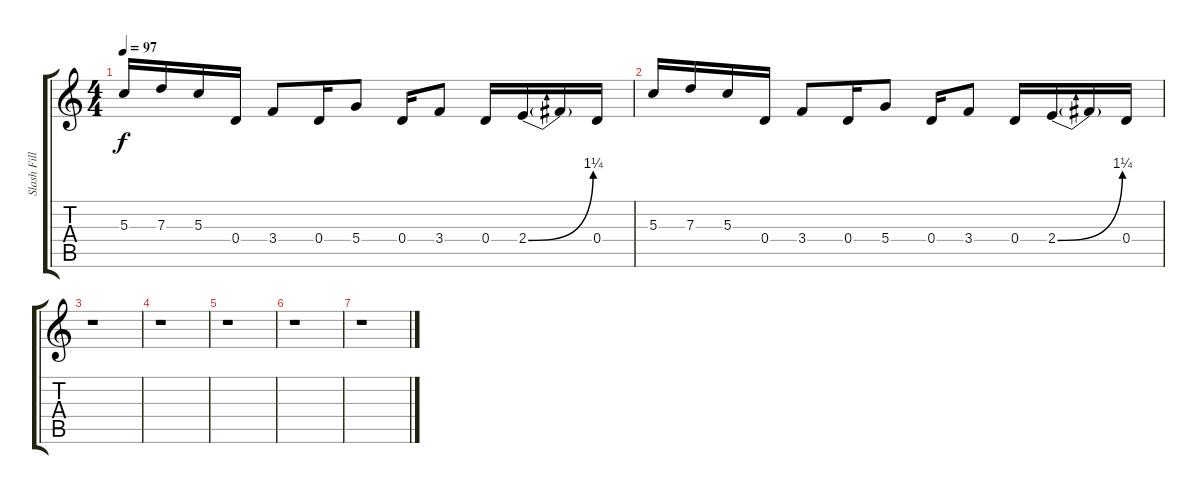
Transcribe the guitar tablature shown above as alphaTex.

\track ("Slash Fills/Solo" "Slash Fill") {instrument overdrivenguitar}
\staff {score tabs}
\tuning (E4 B3 G3 D3 A2 D2) {hide}
\ts (4 4)
\tempo 97
\clef g2
\ks c
5.3.16{dy f} 7.3.16 5.3.16 0.4.16 3.4.8 0.4.16 5.4.8 0.4.16 3.4.8 0.4.16 2.4{be (bend 0 0 60 5)}.16 2.4{t}.16 0.4.16 |
5.3.16 7.3.16 5.3.16 0.4.16 3.4.8 0.4.16 5.4.8 0.4.16 3.4.8 0.4.16 2.4{be (bend 0 0 60 5)}.16 2.4{t}.16 0.4.16 |
r.1 |
r.1 |
r.1 |
r.1 |
r.1
